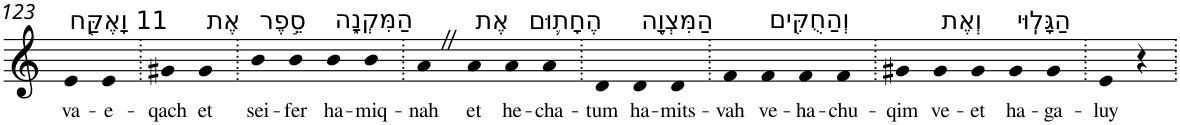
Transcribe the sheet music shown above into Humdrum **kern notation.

**kern	**text
*part1	*part1
*staff1	*staff1
*I"Piano	*
*I'Pno	*
!!LO:PB:g=z
*clefG2	*
*k[]	*
=123	=123
!LO:TX:a:t=11 וָאֶקַּ֖ח	!
!	!LO:LY:b
4e	va-
!	!LO:LY:b
4e	-e-
=124.	=124.
!	!LO:LY:b
4g#X	-qach
!LO:TX:a:t=אֶת	!
!	!LO:LY:b
4g#	et
=125.	=125.
!LO:TX:a:t=סֵ֣פֶר	!
!	!LO:LY:b
4b	sei-
!	!LO:LY:b
4b	-fer
!LO:TX:a:t=הַמִּקְנָ֑ה	!
!	!LO:LY:b
4b	ha-
!	!LO:LY:b
4b	-miq-
=126.	=126.
!	!LO:LY:b
4aZ	-nah
!LO:TX:a:t=אֶת	!
!	!LO:LY:b
4a	et
!LO:TX:a:t=הֶחָת֛וּם	!
!	!LO:LY:b
4a	he-
!	!LO:LY:b
4a	-cha-
=127.	=127.
!	!LO:LY:b
4d	-tum
!LO:TX:a:t=הַמִּצְוָ֥ה	!
!	!LO:LY:b
4d	ha-
!	!LO:LY:b
4d	-mits-
=128.	=128.
!	!LO:LY:b
4f	-vah
!LO:TX:a:t=וְהַחֻקִּ֖ים	!
!	!LO:LY:b
4f	ve-
!	!LO:LY:b
4f	-ha-
!	!LO:LY:b
4f	-chu-
=129.	=129.
!	!LO:LY:b
4g#X	-qim
!LO:TX:a:t=וְאֶת	!
!	!LO:LY:b
4g#	ve-
!	!LO:LY:b
4g#	-et
!LO:TX:a:t=הַגָּלֽוּי	!
!	!LO:LY:b
4g#	ha-
!	!LO:LY:b
4g#	-ga-
=130.	=130.
!	!LO:LY:b
4e	-luy
4r	.
=.	=.
*-	*-
